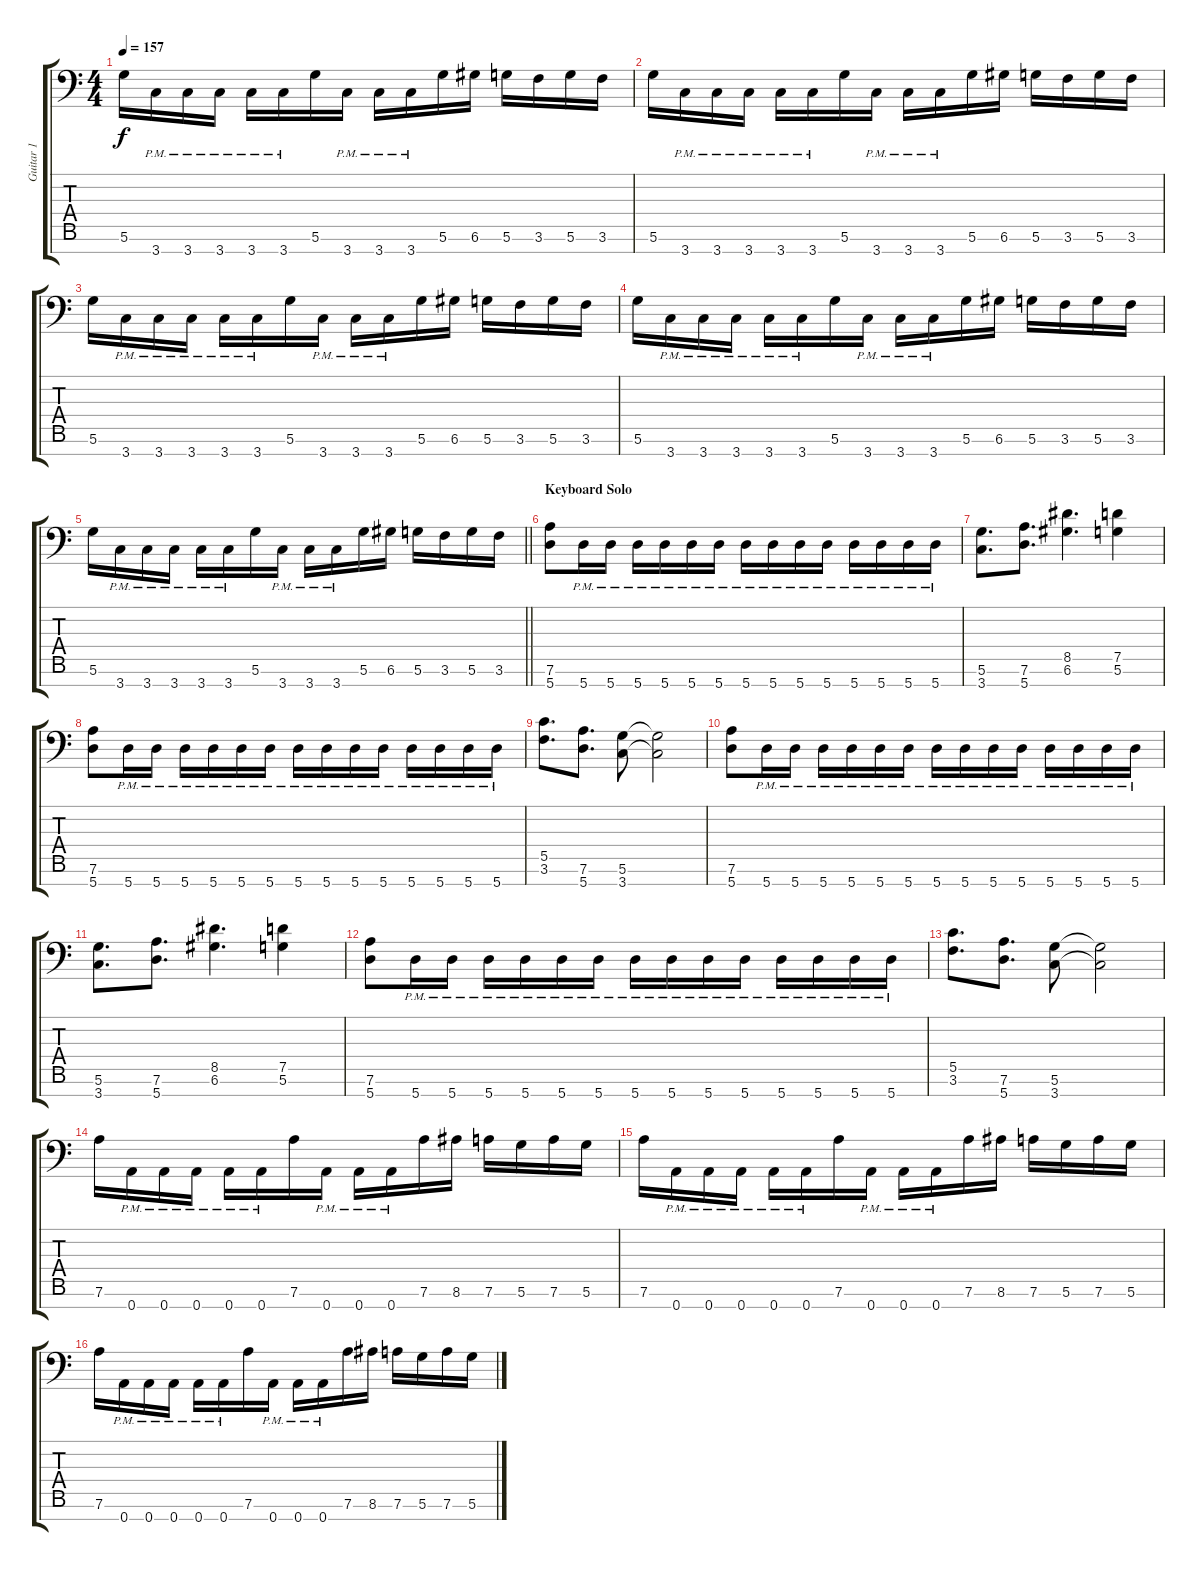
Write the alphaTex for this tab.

\track ("Guitar 1" "Guitar 1") {instrument overdrivenguitar}
\staff {score tabs}
\tuning (D4 A3 F3 C3 G2 D2 A1) {hide}
\ts (4 4)
\tempo 157
\clef f4
\ks c
5.6.16{dy f} 3.7{pm}.16 3.7{pm}.16 3.7{pm}.16 3.7{pm}.16 3.7{pm}.16 5.6.16 3.7{pm}.16 3.7{pm}.16 3.7{pm}.16 5.6.16 6.6.16 5.6.16 3.6.16 5.6.16 3.6.16 |
5.6.16 3.7{pm}.16 3.7{pm}.16 3.7{pm}.16 3.7{pm}.16 3.7{pm}.16 5.6.16 3.7{pm}.16 3.7{pm}.16 3.7{pm}.16 5.6.16 6.6.16 5.6.16 3.6.16 5.6.16 3.6.16 |
5.6.16 3.7{pm}.16 3.7{pm}.16 3.7{pm}.16 3.7{pm}.16 3.7{pm}.16 5.6.16 3.7{pm}.16 3.7{pm}.16 3.7{pm}.16 5.6.16 6.6.16 5.6.16 3.6.16 5.6.16 3.6.16 |
5.6.16 3.7{pm}.16 3.7{pm}.16 3.7{pm}.16 3.7{pm}.16 3.7{pm}.16 5.6.16 3.7{pm}.16 3.7{pm}.16 3.7{pm}.16 5.6.16 6.6.16 5.6.16 3.6.16 5.6.16 3.6.16 |
\barLineRight lightlight
5.6.16 3.7{pm}.16 3.7{pm}.16 3.7{pm}.16 3.7{pm}.16 3.7{pm}.16 5.6.16 3.7{pm}.16 3.7{pm}.16 3.7{pm}.16 5.6.16 6.6.16 5.6.16 3.6.16 5.6.16 3.6.16 |
\section ("" "Keyboard Solo")
(7.6 5.7).8 5.7{pm}.16 5.7{pm}.16 5.7{pm}.16 5.7{pm}.16 5.7{pm}.16 5.7{pm}.16 5.7{pm}.16 5.7{pm}.16 5.7{pm}.16 5.7{pm}.16 5.7{pm}.16 5.7{pm}.16 5.7{pm}.16 5.7{pm}.16 |
(5.6 3.7).8{d} (7.6 5.7).8{d} (8.5 6.6).4{d} (7.5 5.6).4 |
(7.6 5.7).8 5.7{pm}.16 5.7{pm}.16 5.7{pm}.16 5.7{pm}.16 5.7{pm}.16 5.7{pm}.16 5.7{pm}.16 5.7{pm}.16 5.7{pm}.16 5.7{pm}.16 5.7{pm}.16 5.7{pm}.16 5.7{pm}.16 5.7{pm}.16 |
(5.5 3.6).8{d} (7.6 5.7).8{d} (5.6 3.7).8 (5.6{t} 3.7{t}).2 |
(7.6 5.7).8 5.7{pm}.16 5.7{pm}.16 5.7{pm}.16 5.7{pm}.16 5.7{pm}.16 5.7{pm}.16 5.7{pm}.16 5.7{pm}.16 5.7{pm}.16 5.7{pm}.16 5.7{pm}.16 5.7{pm}.16 5.7{pm}.16 5.7{pm}.16 |
(5.6 3.7).8{d} (7.6 5.7).8{d} (8.5 6.6).4{d} (7.5 5.6).4 |
(7.6 5.7).8 5.7{pm}.16 5.7{pm}.16 5.7{pm}.16 5.7{pm}.16 5.7{pm}.16 5.7{pm}.16 5.7{pm}.16 5.7{pm}.16 5.7{pm}.16 5.7{pm}.16 5.7{pm}.16 5.7{pm}.16 5.7{pm}.16 5.7{pm}.16 |
(5.5 3.6).8{d} (7.6 5.7).8{d} (5.6 3.7).8 (5.6{t} 3.7{t}).2 |
7.6.16 0.7{pm}.16 0.7{pm}.16 0.7{pm}.16 0.7{pm}.16 0.7{pm}.16 7.6.16 0.7{pm}.16 0.7{pm}.16 0.7{pm}.16 7.6.16 8.6.16 7.6.16 5.6.16 7.6.16 5.6.16 |
7.6.16 0.7{pm}.16 0.7{pm}.16 0.7{pm}.16 0.7{pm}.16 0.7{pm}.16 7.6.16 0.7{pm}.16 0.7{pm}.16 0.7{pm}.16 7.6.16 8.6.16 7.6.16 5.6.16 7.6.16 5.6.16 |
7.6.16 0.7{pm}.16 0.7{pm}.16 0.7{pm}.16 0.7{pm}.16 0.7{pm}.16 7.6.16 0.7{pm}.16 0.7{pm}.16 0.7{pm}.16 7.6.16 8.6.16 7.6.16 5.6.16 7.6.16 5.6.16
